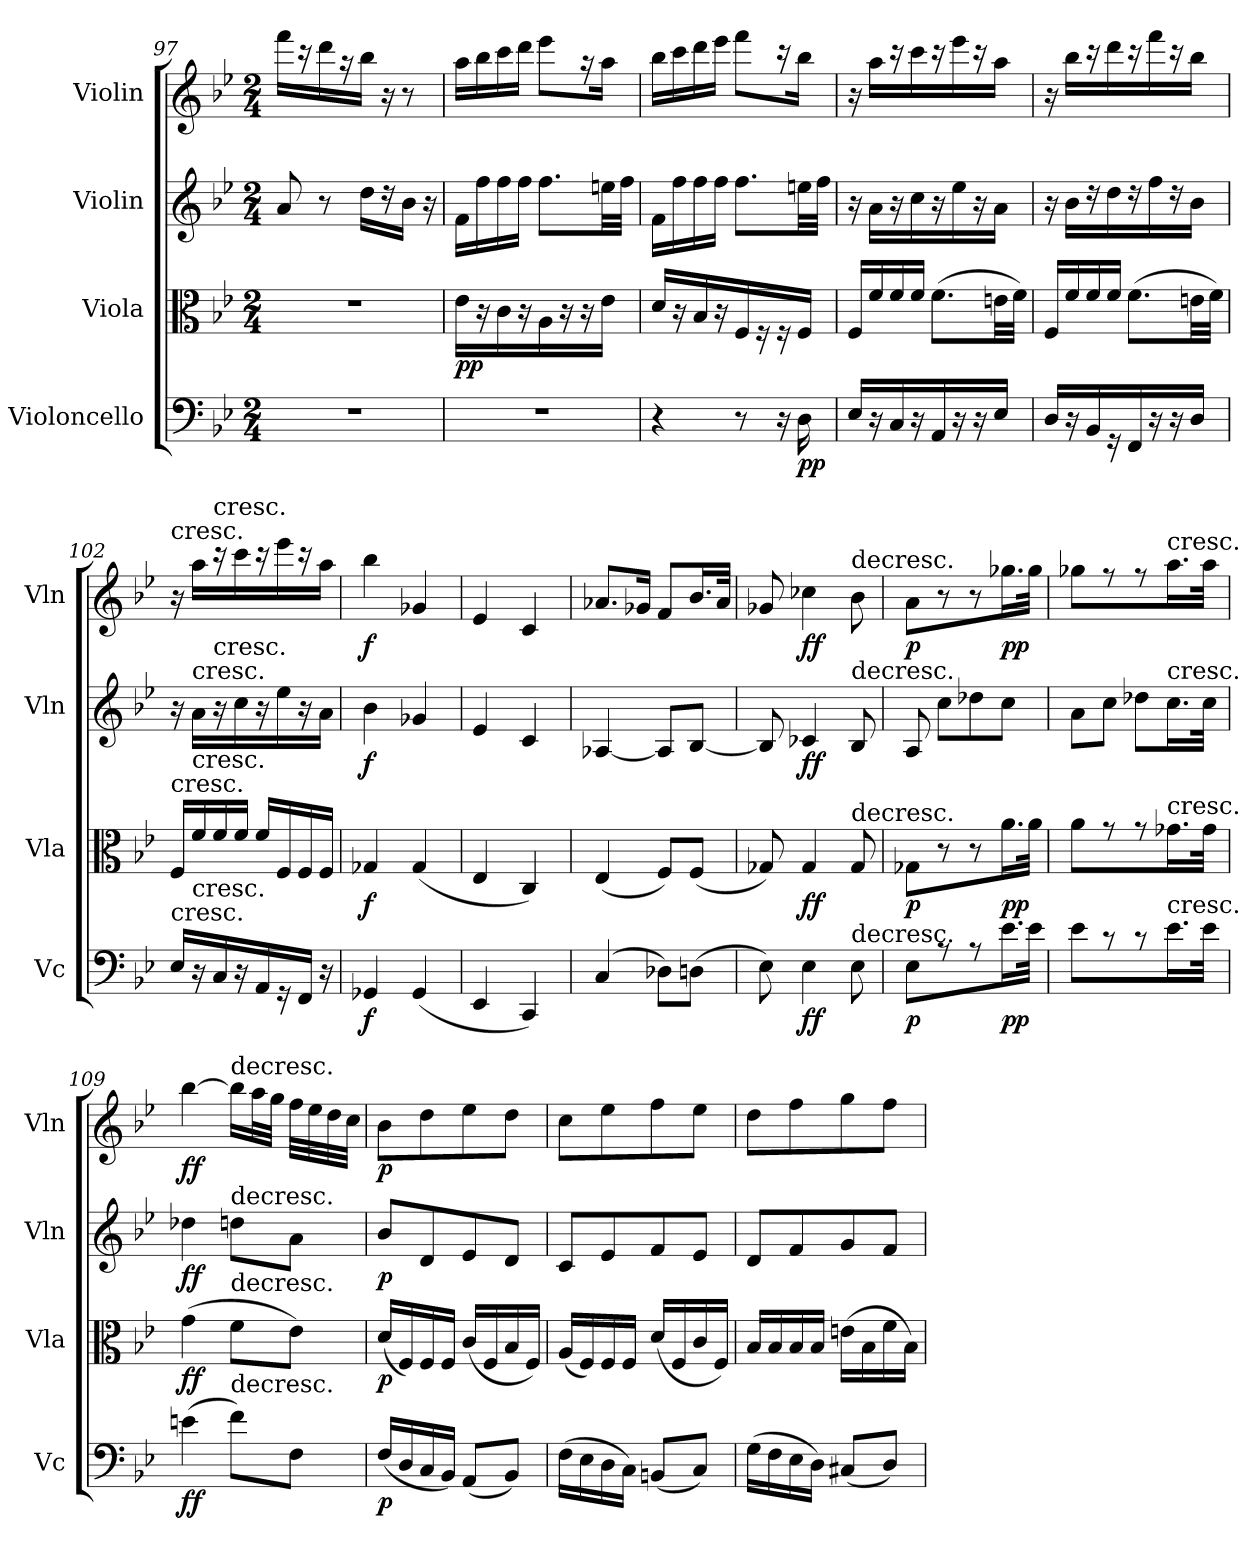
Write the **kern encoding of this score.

**kern	**dynam	**kern	**dynam	**kern	**dynam	**kern	**dynam
*part4	*part4	*part3	*part3	*part2	*part2	*part1	*part1
*staff4	*staff4	*staff3	*staff3	*staff2	*staff2	*staff1	*staff1
*I"Violoncello	*	*I"Viola	*	*I"Violin	*	*I"Violin	*
*I'Vc	*	*I'Vla	*	*I'Vln	*	*I'Vln	*
*clefF4	*	*clefC3	*	*clefG2	*	*clefG2	*
*k[b-e-]	*	*k[b-e-]	*	*k[b-e-]	*	*k[b-e-]	*
*M2/4	*	*M2/4	*	*M2/4	*	*M2/4	*
=97	=97	=97	=97	=97	=97	=97	=97
2r	.	2r	.	8a/	.	16fff\LL	.
.	.	.	.	.	.	16r	.
.	.	.	.	8r	.	16ddd\	.
.	.	.	.	.	.	16r	.
.	.	.	.	16dd\LL	.	16bb-\JJ	.
.	.	.	.	16r	.	16r	.
.	.	.	.	16b-\JJ	.	8r	.
.	.	.	.	16r	.	.	.
=98	=98	=98	=98	=98	=98	=98	=98
2r	.	16e-\LL	pp	16f\LL	.	16aa\LL	.
.	.	16r	.	16ff\	.	16bb-\	.
.	.	16c\	.	16ff\	.	16ccc\	.
.	.	16r	.	16ff\JJ	.	16ddd\JJ	.
.	.	16A\	.	8.ff\L	.	8eee-\L	.
.	.	16r	.	.	.	.	.
.	.	16r	.	.	.	16r	.
.	.	16e-\JJ	.	32een\LL	.	16aa\Jk	.
.	.	.	.	32ff\JJJ	.	.	.
=99	=99	=99	=99	=99	=99	=99	=99
4r	.	16d/LL	.	16f\LL	.	16bb-\LL	.
.	.	16r	.	16ff\	.	16ccc\	.
.	.	16B-/	.	16ff\	.	16ddd\	.
.	.	16r	.	16ff\JJ	.	16eee-\JJ	.
8r	.	16F/	.	8.ff\L	.	8fff\L	.
.	.	16r	.	.	.	.	.
16r	.	16r	.	.	.	16r	.
16D\	pp	16F/JJ	.	32een\LL	.	16bb-\Jk	.
.	.	.	.	32ff\JJJ	.	.	.
=100	=100	=100	=100	=100	=100	=100	=100
16E-/LL	.	16F/LL	.	16r	.	16r	.
16r	.	16f/	.	16a\LL	.	16aa\LL	.
16C/	.	16f/	.	16r	.	16r	.
16r	.	16f/JJ	.	16cc\	.	16ccc\	.
16AA/	.	(8.f\L	.	16r	.	16r	.
16r	.	.	.	16ee-\	.	16eee-\	.
16r	.	.	.	16r	.	16r	.
16E-/JJ	.	32en\LL	.	16a\JJ	.	16aa\JJ	.
.	.	32f\JJJ)	.	.	.	.	.
=101	=101	=101	=101	=101	=101	=101	=101
16D/LL	.	16F/LL	.	16r	.	16r	.
16r	.	16f/	.	16b-\LL	.	16bb-\LL	.
16BB-/	.	16f/	.	16r	.	16r	.
16r	.	16f/JJ	.	16dd\	.	16ddd\	.
16FF/	.	(8.f\L	.	16r	.	16r	.
16r	.	.	.	16ff\	.	16fff\	.
16r	.	.	.	16r	.	16r	.
16D/JJ	.	32en\LL	.	16b-\JJ	.	16bb-\JJ	.
.	.	32f\JJJ)	.	.	.	.	.
=102	=102	=102	=102	=102	=102	=102	=102
!	!	!	!	!	!	!LO:TX:t=cresc.	!
!	!	!LO:TX:t=cresc.	!	!	!	!	!
!LO:TX:t=cresc.	!	!	!	!	!	!	!
16E-/LL	.	16F/LL	.	16r	.	16r	.
!	!	!	!	!LO:TX:t=cresc.	!	!	!
!	!	!LO:TX:t=cresc.	!	!	!	!	!
!LO:TX:t=cresc.	!	!	!	!	!	!	!
16r	.	16f/	.	16a\LL	.	16aa\LL	.
!	!	!	!	!	!	!LO:TX:t=cresc.	!
!	!	!	!	!LO:TX:t=cresc.	!	!	!
16C/	.	16f/	.	16r	.	16r	.
16r	.	16f/JJ	.	16cc\	.	16ccc\	.
16AA/	.	16f/LL	.	16r	.	16r	.
16r	.	16F/	.	16ee-\	.	16eee-\	.
16FF/JJ	.	16F/	.	16r	.	16r	.
16r	.	16F/JJ	.	16a\JJ	.	16aa\JJ	.
=103	=103	=103	=103	=103	=103	=103	=103
4GG-X/	f	4G-X/	f	4b-\	f	4bb-\	f
(4GG-/	.	(4G-/	.	4g-X/	.	4g-X/	.
=104	=104	=104	=104	=104	=104	=104	=104
4EE-/	.	4E-/	.	4e-/	.	4e-/	.
4CC/)	.	4C/)	.	4c/	.	4c/	.
=105	=105	=105	=105	=105	=105	=105	=105
(4C/	.	(4E-/	.	[4A-X/	.	8.a-X/L	.
.	.	.	.	.	.	16g-X/Jk	.
8D-X\L)	.	8F/L)	.	8A-/L]	.	8f/L	.
(8Dn\J	.	(8F/J	.	[8B-/J	.	16.b-/L	.
.	.	.	.	.	.	32a-/JJk	.
=106	=106	=106	=106	=106	=106	=106	=106
8E-\)	.	8G-X/)	.	8B-/]	.	8g-X/	.
4E-\	ff	4G-/	ff	4c-X/	ff	4cc-X\	ff
!	!	!	!	!	!	!LO:TX:t=decresc.	!
!	!	!	!	!LO:TX:t=decresc.	!	!	!
!	!	!LO:TX:t=decresc.	!	!	!	!	!
!LO:TX:t=decresc.	!	!	!	!	!	!	!
8E-\	.	8G-/	.	8B-/	.	8b-\	.
=107	=107	=107	=107	=107	=107	=107	=107
8E-\L	p	8G-X\L	p	8A/	.	8a\L	p
8r	.	8r	.	8cc\L	.	8r	.
8r	.	8r	.	8dd-X\	.	8r	.
16.e-\L	pp	16.a\L	pp	8cc\J	.	16.gg-X\L	pp
32e-\JJk	.	32a\JJk	.	.	.	32gg-\JJk	.
=108	=108	=108	=108	=108	=108	=108	=108
8e-\L	.	8a\L	.	8a\L	.	8gg-X\L	.
8r	.	8r	.	8cc\J	.	8r	.
8r	.	8r	.	8dd-X\L	.	8r	.
!	!	!	!	!	!	!LO:TX:t=cresc.	!
!	!	!	!	!LO:TX:t=cresc.	!	!	!
!	!	!LO:TX:t=cresc.	!	!	!	!	!
!LO:TX:t=cresc.	!	!	!	!	!	!	!
16.e-\L	.	16.g-X\L	.	16.cc\L	.	16.aa\L	.
32e-\JJk	.	32g-\JJk	.	32cc\JJk	.	32aa\JJk	.
=109	=109	=109	=109	=109	=109	=109	=109
(4en\	ff	(4g\	ff	4dd-X\	ff	[4bb-\	ff
!	!	!	!	!	!	!LO:TX:t=decresc.	!
!	!	!	!	!LO:TX:t=decresc.	!	!	!
!	!	!LO:TX:t=decresc.	!	!	!	!	!
!LO:TX:t=decresc.	!	!	!	!	!	!	!
8f\L)	.	8f\L	.	8ddn\L	.	16bb-\LL]	.
.	.	.	.	.	.	32aa\L	.
.	.	.	.	.	.	32gg\JJJ	.
8F\J	.	8e-\J)	.	8a\J	.	32ff\LLL	.
.	.	.	.	.	.	32ee-\	.
.	.	.	.	.	.	32dd\	.
.	.	.	.	.	.	32cc\JJJ	.
=110	=110	=110	=110	=110	=110	=110	=110
(16F/LL	p	(16d/LL	p	8b-/L	p	8b-\L	p
16D/	.	16F/)	.	.	.	.	.
16C/	.	16F/	.	8d/	.	8dd\	.
16BB-/JJ)	.	16F/JJ	.	.	.	.	.
(8AA/L	.	(16c/LL	.	8e-/	.	8ee-\	.
.	.	16F/	.	.	.	.	.
8BB-/J)	.	16B-/	.	8d/J	.	8dd\J	.
.	.	16F/JJ)	.	.	.	.	.
=111	=111	=111	=111	=111	=111	=111	=111
(16F\LL	.	(16A/LL	.	8c/L	.	8cc\L	.
16E-\	.	16F/)	.	.	.	.	.
16D\	.	16F/	.	8e-/	.	8ee-\	.
16C\JJ)	.	16F/JJ	.	.	.	.	.
(8BBn/L	.	(16d/LL	.	8f/	.	8ff\	.
.	.	16F/	.	.	.	.	.
8C/J)	.	16c/	.	8e-/J	.	8ee-\J	.
.	.	16F/JJ)	.	.	.	.	.
=112	=112	=112	=112	=112	=112	=112	=112
(16G\LL	.	16B-/LL	.	8d/L	.	8dd\L	.
16F\	.	16B-/	.	.	.	.	.
16E-\	.	16B-/	.	8f/	.	8ff\	.
16D\JJ)	.	16B-/JJ	.	.	.	.	.
(8C#X/L	.	(16en\LL	.	8g/	.	8gg\	.
.	.	16B-\	.	.	.	.	.
8D/J)	.	16f\	.	8f/J	.	8ff\J	.
.	.	16B-\JJ)	.	.	.	.	.
=	=	=	=	=	=	=	=
*-	*-	*-	*-	*-	*-	*-	*-
